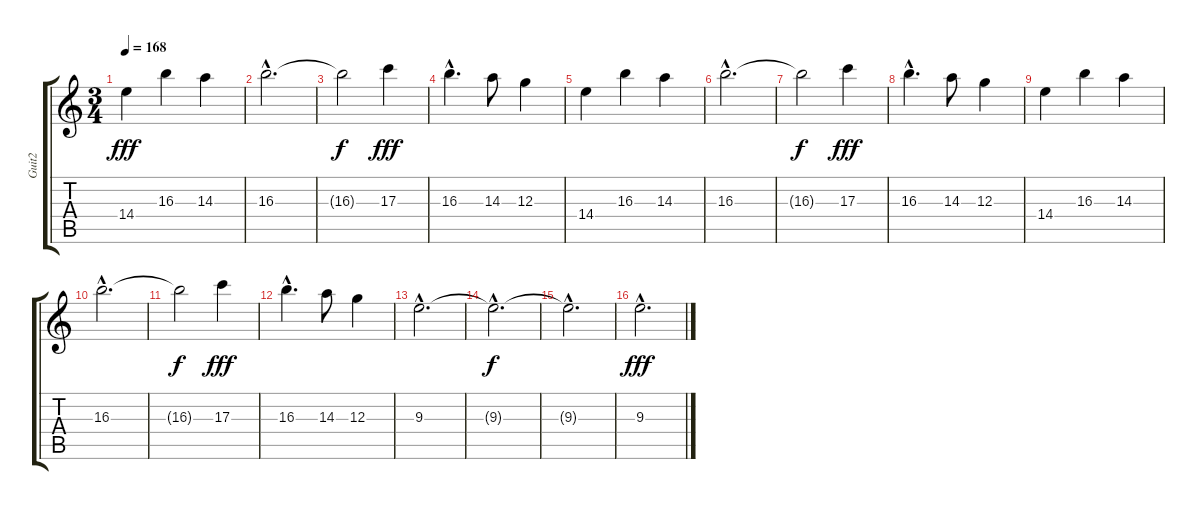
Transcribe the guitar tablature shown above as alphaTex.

\track ("Guit2" "Guit2") {instrument overdrivenguitar}
\staff {score tabs}
\tuning (E4 B3 G3 D3 A2 E2) {hide}
\ts (3 4)
\tempo 168
\clef g2
\ks c
14.4.4{dy fff} 16.3.4 14.3.4 |
16.3{hac}.2{d} |
16.3{t}.2{dy f} 17.3.4{dy fff} |
16.3{hac}.4{d} 14.3.8 12.3.4 |
14.4.4 16.3.4 14.3.4 |
16.3{hac}.2{d} |
16.3{t}.2{dy f} 17.3.4{dy fff} |
16.3{hac}.4{d} 14.3.8 12.3.4 |
14.4.4 16.3.4 14.3.4 |
16.3{hac}.2{d} |
16.3{t}.2{dy f} 17.3.4{dy fff} |
16.3{hac}.4{d} 14.3.8 12.3.4 |
9.3{hac}.2{d} |
9.3{hac t}.2{d dy f} |
9.3{hac t}.2{d} |
9.3{ss hac}.2{d dy fff}
